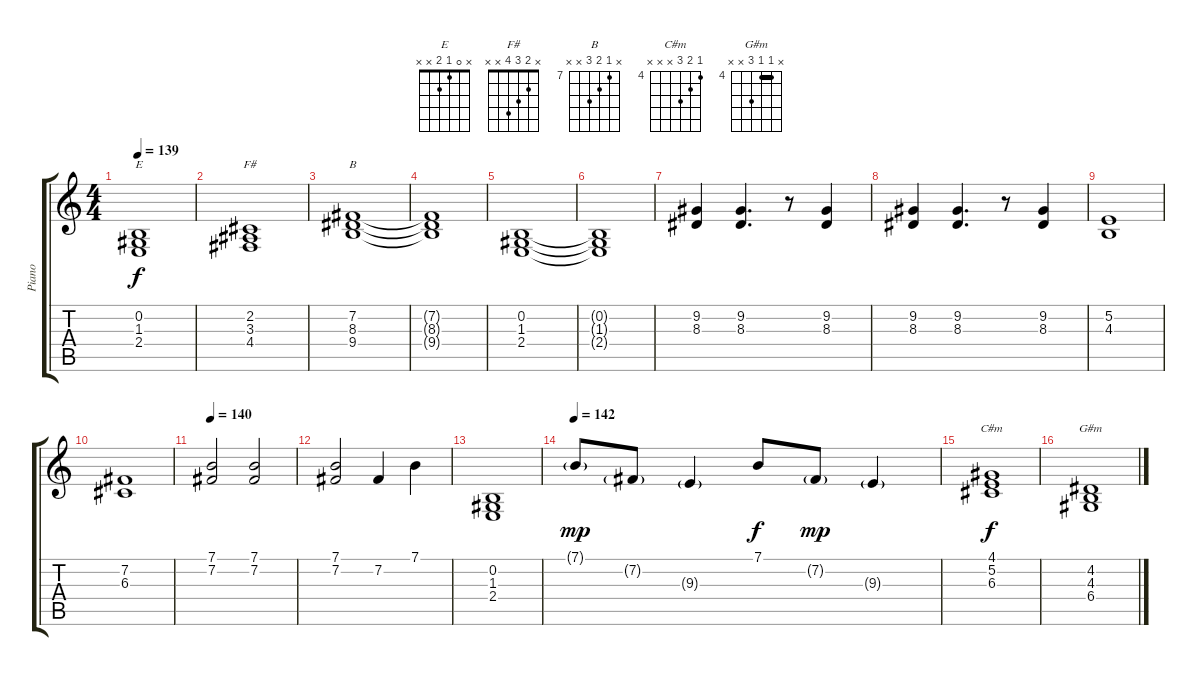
\track ("Piano" "Piano") {instrument honkytonkpiano}
\staff {score tabs}
\tuning (E4 B3 G3 D3 A2 E2) {hide}
\chord ("E" x 0 1 2 x x)
\chord ("F#" x 2 3 4 x x)
\chord ("B" x 7 8 9 x x) {firstfret 7}
\chord ("C#m" 4 5 6 x x x) {firstfret 4}
\chord ("G#m" x 4 4 6 x x) {firstfret 4 barre 4}
\ts (4 4)
\tempo 139
\clef g2
\ks c
(0.2 1.3 2.4).1{ch "E" dy f} |
(2.2 3.3 4.4).1{ch "F#"} |
(7.2 8.3 9.4).1{ch "B"} |
(7.2{t} 8.3{t} 9.4{t}).1 |
(0.2 1.3 2.4).1 |
(0.2{t} 1.3{t} 2.4{t}).1 |
(9.2 8.3).4 (9.2 8.3).4{d} r.8 (9.2 8.3).4 |
(9.2 8.3).4 (9.2 8.3).4{d} r.8 (9.2 8.3).4 |
(5.2 4.3).1 |
(7.2 6.3).1 |
\tempo 140
(7.1 7.2).2 (7.1 7.2).2 |
(7.1 7.2).2 7.2.4 7.1.4 |
(0.2 1.3 2.4).1 |
\tempo 142
7.1{g}.8{dy mp} 7.2{g}.8 9.3{g}.4 7.1.8{dy f} 7.2{g}.8{dy mp} 9.3{g}.4 |
(4.1 5.2 6.3).1{ch "C#m" dy f} |
(4.2 4.3 6.4).1{ch "G#m"}
